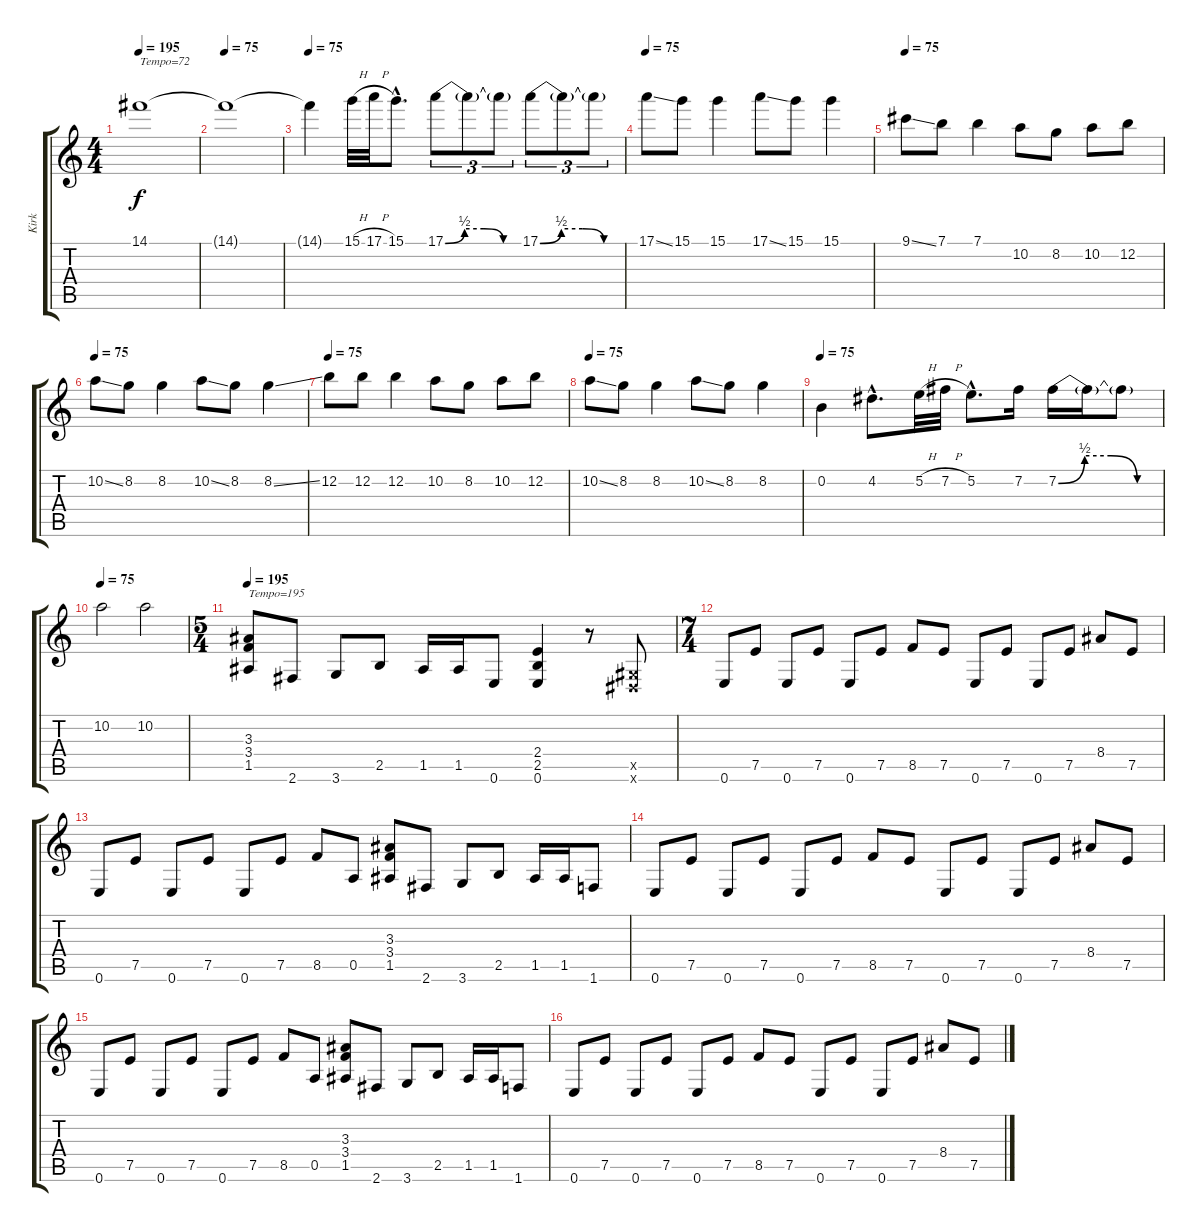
\track ("Kirk" "Kirk") {instrument distortionguitar}
\staff {score tabs}
\tuning (E4 B3 G3 D3 A2 E2) {hide}
\ts (4 4)
\tempo 195
\tempo 75
\tempo 195
\clef g2
\ks c
14.1.1{txt "Tempo=72" dy f volume 7 instrument distortionguitar} |
\tempo 75
14.1{t}.1{volume 8} |
\tempo 75
14.1{t}.4{volume 9} 15.1{h}.32 17.1{h}.32 15.1{hac}.8{d} 17.1{be (custom 0 0 15 2 30 2 45 0 60 0)}.8{tu (3 2)} 17.1{t}.8{tu (3 2)} 17.1{t}.8{tu (3 2)} 17.1{be (custom 0 0 15 2 30 2 45 0 60 0)}.8{tu (3 2)} 17.1{t}.8{tu (3 2)} 17.1{t}.8{tu (3 2)} |
\tempo 75
17.1{ss}.8{volume 10} 15.1.8 15.1.4 17.1{ss}.8 15.1.8 15.1.4 |
\tempo 75
9.1{ss}.8{volume 11} 7.1.8 7.1.4 10.2.8 8.2.8 10.2.8 12.2.8 |
\tempo 75
10.2{ss}.8{volume 12} 8.2.8 8.2.4 10.2{ss}.8 8.2.8 8.2{ss}.4 |
\tempo 75
12.2.8{volume 13} 12.2.8 12.2.4 10.2.8 8.2.8 10.2.8 12.2.8 |
\tempo 75
10.2{ss}.8{volume 14} 8.2.8 8.2.4 10.2{ss}.8 8.2.8 8.2.4 |
\tempo 75
0.2.4 4.2{hac}.8{d} 5.2{h}.32 7.2{h}.32 5.2{hac}.8{d} 7.2.16 7.2{be (custom 0 0 15 2 30 2 45 0 60 0)}.16 7.2{t}.16 7.2{t}.8 |
\tempo 75
10.2.2{volume 15} 10.2.2 |
\ts (5 4)
\tempo 195
(3.3 3.4 1.5).8{txt "Tempo=195" volume 16} 2.6.8 3.6.8 2.5.8 1.5.16 1.5.16 0.6.8 (2.4 2.5 0.6).4 r.8 (-1.5{x} -1.6{x}).8 |
\ts (7 4)
0.6.8{volume 0} 7.5.8 0.6.8 7.5.8 0.6.8 7.5.8 8.5.8 7.5.8 0.6.8 7.5.8 0.6.8 7.5.8 8.4.8 7.5.8 |
0.6.8{volume 0} 7.5.8 0.6.8 7.5.8 0.6.8 7.5.8 8.5.8 0.5.8 (3.3 3.4 1.5).8{volume 16} 2.6.8 3.6.8 2.5.8 1.5.16 1.5.16 1.6.8 |
0.6.8{volume 0} 7.5.8 0.6.8 7.5.8 0.6.8 7.5.8 8.5.8 7.5.8 0.6.8 7.5.8 0.6.8 7.5.8 8.4.8 7.5.8 |
0.6.8 7.5.8 0.6.8 7.5.8 0.6.8 7.5.8 8.5.8 0.5.8 (3.3 3.4 1.5).8{volume 16} 2.6.8 3.6.8 2.5.8 1.5.16 1.5.16 1.6.8 |
0.6.8 7.5.8 0.6.8 7.5.8 0.6.8 7.5.8 8.5.8 7.5.8 0.6.8 7.5.8 0.6.8 7.5.8 8.4.8 7.5.8
